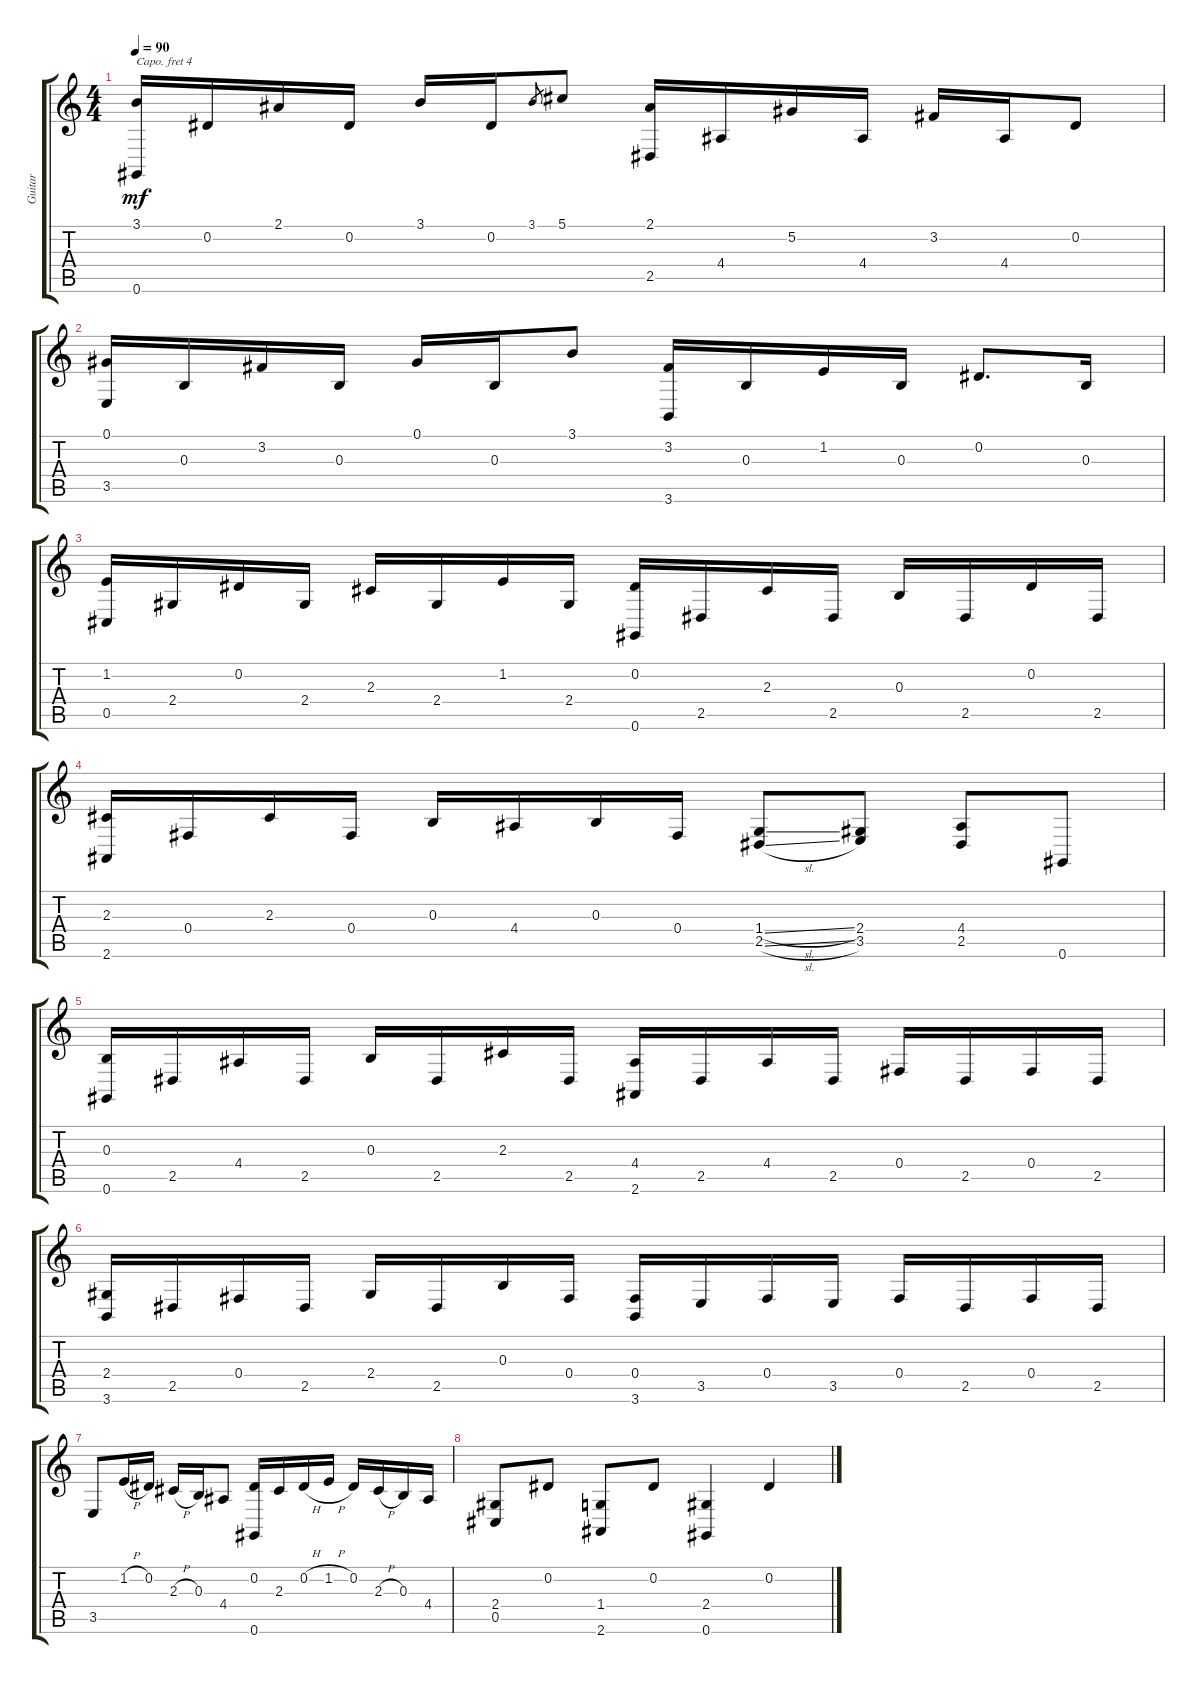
\track ("Guitar" "Guitar") {instrument brightacousticpiano}
\staff {score tabs}
\capo 4
\tuning (E4 B3 G3 D3 A2 E2) {hide}
\ts (4 4)
\tempo 90
\clef g2
\ks c
(3.1 0.6).16{dy mf} 0.2.16 2.1.16 0.2.16 3.1.16 0.2.16 3.1.8{gr} 5.1.8 (2.1 2.5).16 4.4.16 5.2.16 4.4.16 3.2.16 4.4.16 0.2.8 |
(0.1 3.5).16 0.3.16 3.2.16 0.3.16 0.1.16 0.3.16 3.1.8 (3.2 3.6).16 0.3.16 1.2.16 0.3.16 0.2.8{d} 0.3.16 |
(1.2 0.5).16 2.4.16 0.2.16 2.4.16 2.3.16 2.4.16 1.2.16 2.4.16 (0.2 0.6).16 2.5.16 2.3.16 2.5.16 0.3.16 2.5.16 0.2.16 2.5.16 |
(2.3 2.6).16 0.4.16 2.3.16 0.4.16 0.3.16 4.4.16 0.3.16 0.4.16 (1.4{sl} 2.5{sl}).8 (2.4 3.5).8 (4.4 2.5).8 0.6.8 |
(0.3 0.6).16 2.5.16 4.4.16 2.5.16 0.3.16 2.5.16 2.3.16 2.5.16 (4.4 2.6).16 2.5.16 4.4.16 2.5.16 0.4.16 2.5.16 0.4.16 2.5.16 |
(2.4 3.6).16 2.5.16 0.4.16 2.5.16 2.4.16 2.5.16 0.3.16 0.4.16 (0.4 3.6).16 3.5.16 0.4.16 3.5.16 0.4.16 2.5.16 0.4.16 2.5.16 |
3.5.8 1.2{h}.16 0.2.16 2.3{h}.16 0.3.16 4.4.8 (0.2 0.6).16 2.3.16 0.2{h}.16 1.2{h}.16 0.2.16 2.3{h}.16 0.3.16 4.4.16 |
(2.4 0.5).8 0.2.8 (1.4 2.6).8 0.2.8 (2.4 0.6).4 0.2.4
